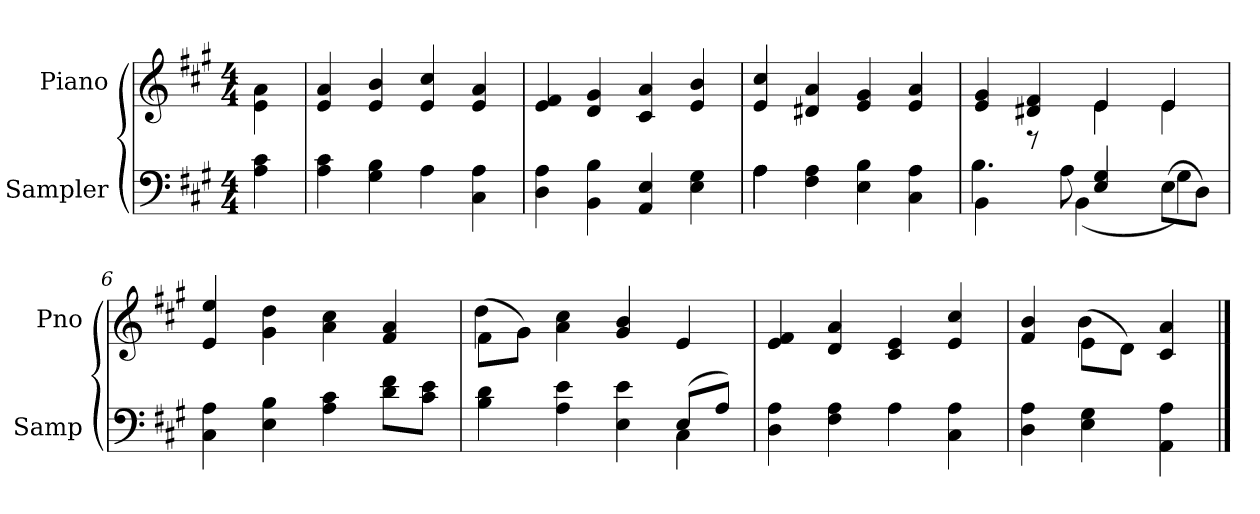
**kern	**kern
*part2	*part1
*staff2	*staff1
*I"Sampler	*I"Piano
*I'Samp	*I'Pno
*clefF4	*clefG2
*k[f#c#g#]	*k[f#c#g#]
*A:	*A:
*M4/4	*M4/4
=1	=1
4A 4c#	4e\ 4a\
=2	=2
4A 4c#	4e 4a
4G# 4B	4e 4b
4A	4e 4cc#
4C# 4A	4e 4a
=3	=3
4D 4A	4e 4f#
4BB 4B	4d 4g#
4AA 4E	4c# 4a
4E 4G#	4e 4b
=4	=4
*^	*
4A\	4A	4e 4cc#
4F# 4A	2.ryy	4d#X 4a
4E 4B	.	4e 4g#
4C# 4A	.	4e 4a
=5	=5	=5
*	*	*^
4BB\	4.B	4e 4g#	2ryy
8r	.	4d#X 4f#	.
8A\	(4BB	.	.
4E 4G#	.	4e/	4e
.	8ryy	.	.
(8E\L	4G#)	4e/	4e
8D\J)	.	.	.
*v	*v	*	*
*	*v	*v
=6	=6
4C# 4A	4e 4ee
4E 4B	4g# 4dd
4A 4c#	4a 4cc#
8d\ 8f#\L	4f# 4a
8c#\ 8e\J	.
=7	=7
*^	*^
4B 4d	2.ryy	(8f#\L	4dd
.	.	8g#\J)	.
4A 4e	.	4a 4cc#	2.ryy
4E 4e	.	4g# 4b	.
(8E/L	4C#	4e	.
8A/J)	.	.	.
*v	*v	*	*
*	*v	*v
=8	=8
4D 4A	4e 4f#
4F# 4A	4d 4a
4A	4c# 4e
4C# 4A	4e 4cc#
=9	=9
*	*^
4D 4A	4f# 4b	4ryy
4E 4G#	(8e\L	4b
.	8d\J)	.
4AA 4A	4c# 4a	4ryy
*	*v	*v
==	==
*-	*-
